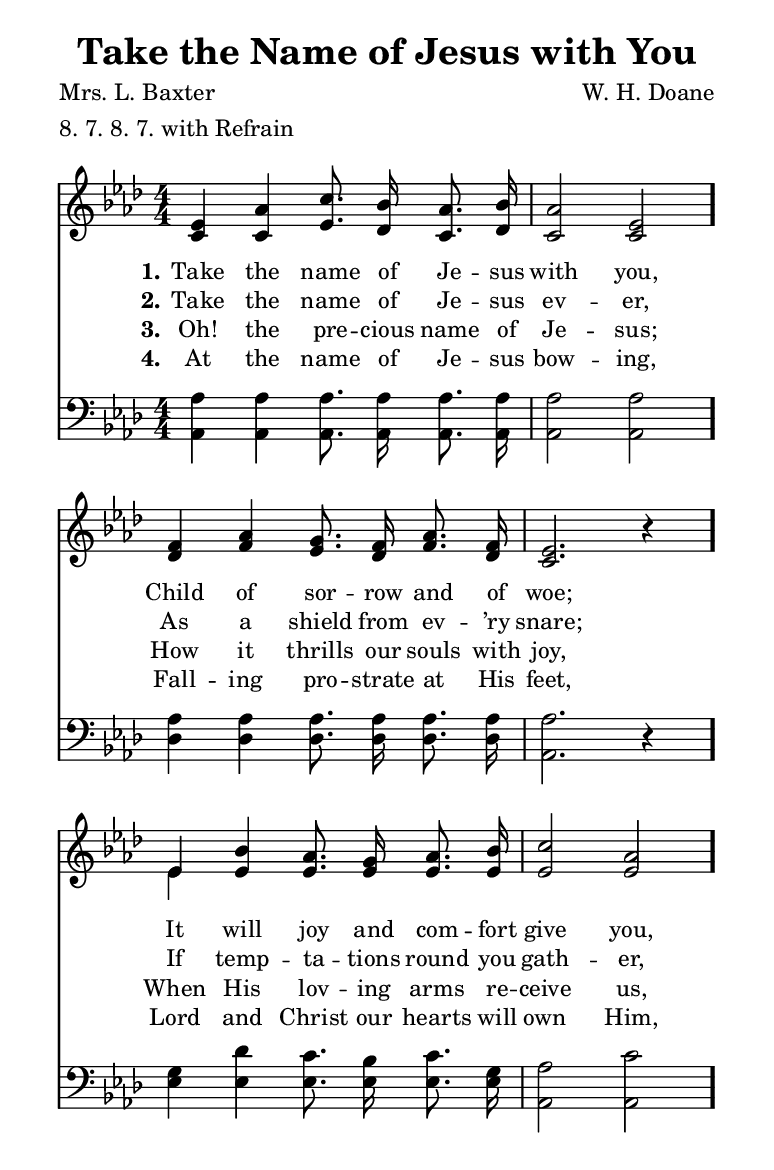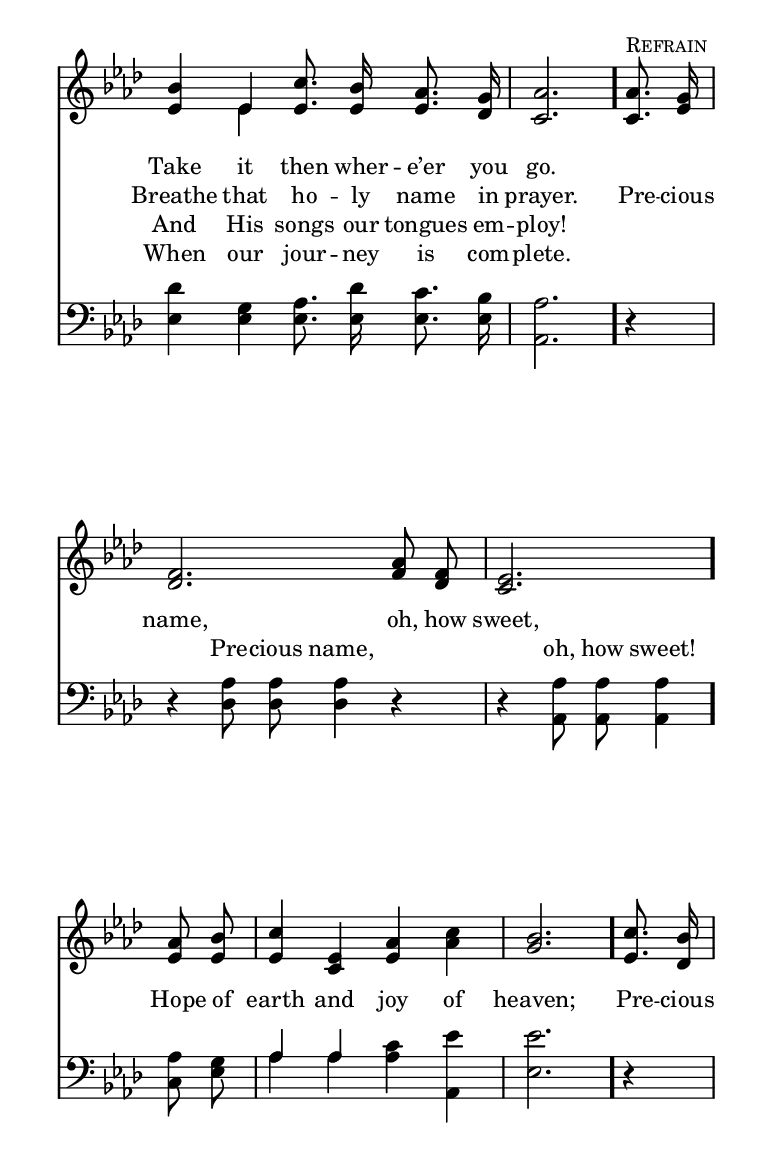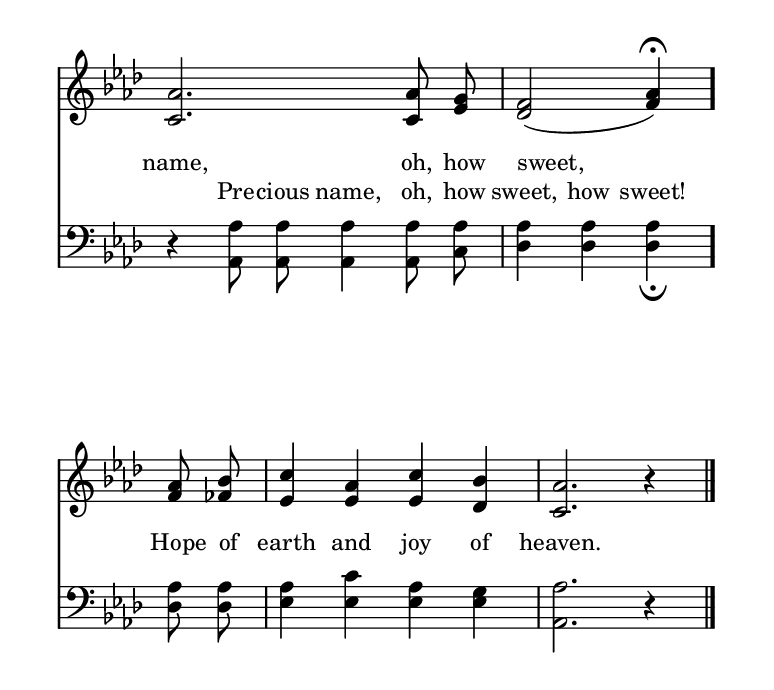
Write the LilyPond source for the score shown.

\include "common/global.ily"
\paper {
  \include "common/paper.ily"
}

\header{
  hymnnumber = "194"
  title = "Take the Name of Jesus with You"
  tunename = ""
  meter = "8. 7. 8. 7. with Refrain"
  poet = "Mrs. L. Baxter"
  composer = "W. H. Doane"
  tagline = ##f
}

ta = { \tempo 4=80 }
tb = { \tempo 4=40 }

global = {
  \include "common/overrides.ily"
  \override Staff.TimeSignature.style = #'numbered % original has `c`
  \time 4/4
  \override Score.MetronomeMark.transparent = ##t % hide all fermata changes too
  \ta
  \key aes \major
  \autoBeamOff
}

patternA = { c4 c c8. c16 c8. c16 | c2 c }
patternB = { c4 c c8. c16 c8. c16 | c2. }

notesSoprano = {
\global
\relative c' {

  ees4 aes c8. bes16 aes8. bes16 | aes2 ees
  \changePitch \patternB { f aes g f aes f | ees } r4
  \changePitch \patternA { ees bes' aes g aes bes | c aes }
  \changePitch \patternB { bes ees, c' bes aes g | aes }

  << s^\markup { \small \caps "Refrain" }
  { aes8. g16 | f2. aes8 f | ees2. } >>
  aes8 bes | c4 ees, aes c | bes2.
  c8. bes16 | aes2. aes8 g | f2( \tb aes4) \fermata \ta
  aes8 bes | c4 aes c bes | aes2. r4

  \bar "|."

}
}

notesAlto = {
\global
\relative e' {

  \changePitch \patternA { c c ees des c des | c c }
  \changePitch \patternB { des f ees des f des | c } r4
  \changePitch \patternA { ees ees ees ees ees ees | ees ees }
  \changePitch \patternB { ees ees ees ees ees des | c }

  c8. ees16 | des2. f8 des | c2.
  ees8 ees | ees4 c ees aes | g2.
  ees8. des16 | c2. c8 ees | des2( f4)
  f8 fes | ees4 ees ees des | c2. r4

}
}

notesTenor = {
\global
\relative a {

  \changePitch \patternA { aes aes aes aes aes aes | aes aes }
  \changePitch \patternB { aes aes aes aes aes aes | aes } r4
  \changePitch \patternA { g des' c bes c g | aes c }
  \changePitch \patternB { des g, aes des c bes | aes }

  r4 | r4 aes8 aes aes4 r4 | r4 aes8 aes aes4
  aes8 g | aes4 aes c ees | ees2.
  r4 | r4 aes,8 aes aes4 aes8 aes | aes4 aes aes
  aes8 aes | aes4 c aes g | aes2. r4

}
}

notesBass = {
\global
\relative f, {

  \changePitch \patternA { aes aes aes aes aes aes | aes aes }
  \changePitch \patternB { des des des des des des | aes } r4
  \changePitch \patternA { ees' ees ees ees ees ees | aes, aes }
  \changePitch \patternB { ees' ees ees ees ees ees | aes, }

  r4 | r4 des8 des des4 r4 | r4 aes8 aes aes4
  c8 ees | aes4 aes aes aes, | ees'2.
  r4 | r4 aes,8 aes aes4 aes8 c | des4 des des_\fermata
  des8 des | ees4 ees ees ees | aes,2. r4

}
}

Refrain = \lyricmode {

Pre -- cious name, oh, how sweet, \bar "."
Hope of earth and joy of heaven; \bar "."
Pre -- cious name, oh, how sweet, \bar "."
Hope of earth and joy of heaven. \bar "."

}

wordsA = \lyricmode {
\set stanza = "1."

Take the name of Je -- sus with you, \bar "."
Child of sor -- row and of woe; \bar "."
It will joy and com -- fort give you, \bar "."
Take it then wher -- e’er you go. \bar "."

}

wordsB = \lyricmode {
\set stanza = "2."

Take the name of Je -- sus ev -- er,
As a shield from ev -- ’ry snare;
If temp -- ta -- tions round you gath -- er,
Breathe that ho -- ly name in prayer.

\Refrain

}

wordsC = \lyricmode {
\set stanza = "3."

Oh! the pre -- cious name of Je -- sus;
How it thrills our souls with joy,
When His lov -- ing arms re -- ceive us,
And His songs our tongues em -- ploy!

}

wordsD = \lyricmode {
\set stanza = "4."

At the name of Je -- sus bow -- ing,
Fall -- ing pro -- strate at His feet,
Lord and Christ our hearts will own Him,
When our jour -- ney is com -- plete.

}

underWords = \lyricmode {

{ \repeat unfold 30 \skip 4 }
Pre -- cious name, oh, how sweet!
{ \repeat unfold 7 \skip 4 }
Pre -- cious name, oh, how sweet, how sweet!

}

\score {
  \context ChoirStaff <<
    \context Staff = upper <<
      \set Staff.autoBeaming = ##f
      \set ChoirStaff.systemStartDelimiter = #'SystemStartBar
      \set ChoirStaff.printPartCombineTexts = ##f
      \partcombine #'(2 . 11) \notesSoprano \notesAlto
      \context NullVoice = sopranos { \voiceOne << \notesSoprano >> }
      \context Lyrics = one   \lyricsto sopranos \wordsA
      \context Lyrics = two   \lyricsto sopranos \wordsB
      \context Lyrics = three \lyricsto sopranos \wordsC
      \context Lyrics = four  \lyricsto sopranos \wordsD
    >>
    \context Staff = men <<
      \set Staff.autoBeaming = ##f
      \clef bass
      \set ChoirStaff.printPartCombineTexts = ##f
      \partcombine #'(2 . 11) \notesTenor \notesBass
      \context NullVoice = tenors { \voiceOne << \notesTenor >> }
    >>
    \context Lyrics = three \lyricsto tenors \underWords
  >>
  \layout {
    \include "common/layout.ily"
  }
  #(cond ((ly:get-option 'eog-midi-permitted) #{ \midi{
    \include "common/midi.ily"
  } #}))
}

\version "2.19.49"  % necessary for upgrading to future LilyPond versions.

% vi:set et ts=2 sw=2 ai nocindent syntax=lilypond:
